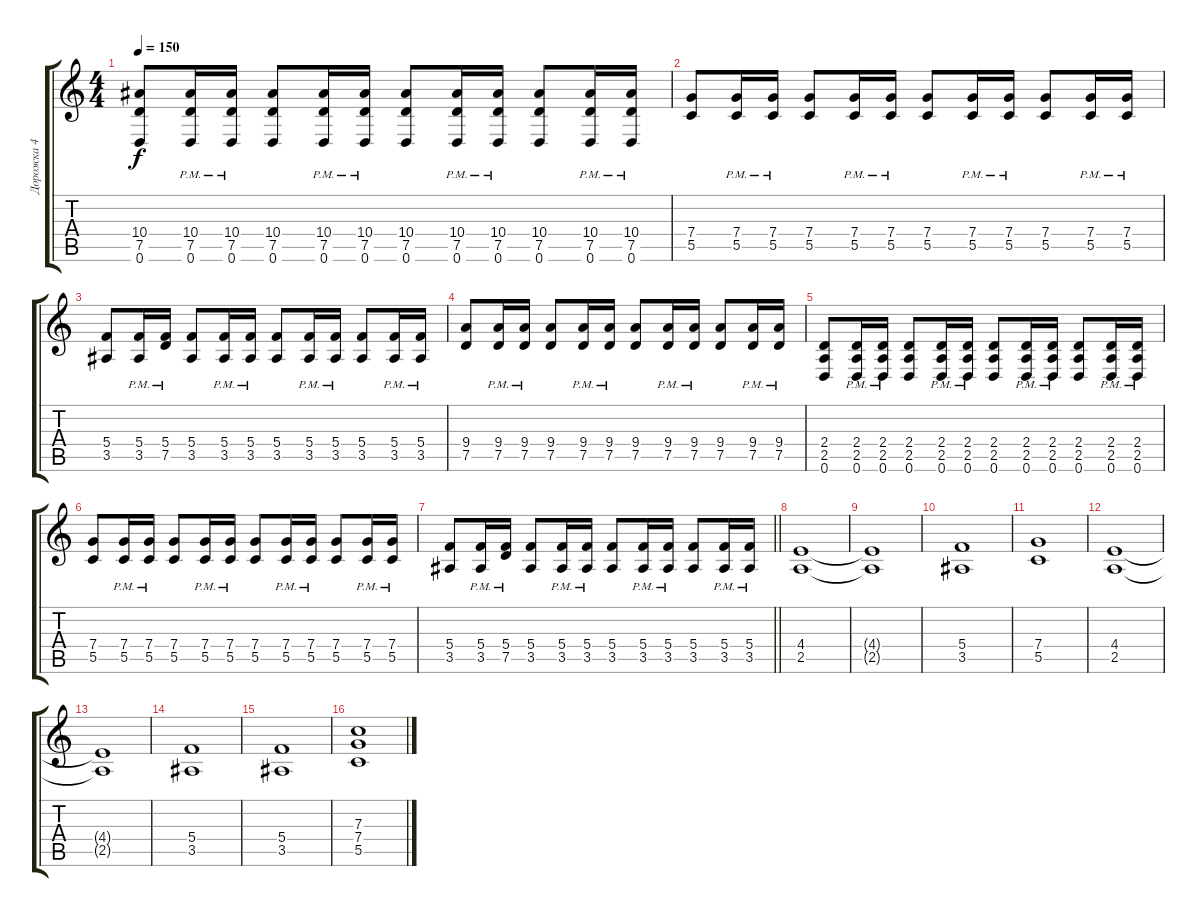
\track ("Дорожка 4" "Дорожка 4") {instrument distortionguitar}
\staff {score tabs}
\tuning (D4 A3 F3 C3 G2 D2) {hide}
\ts (4 4)
\tempo 150
\clef g2
\ks c
(10.4 7.5 0.6).8{dy f} (10.4{pm} 7.5{pm} 0.6{pm}).16 (10.4{pm} 7.5{pm} 0.6{pm}).16 (10.4 7.5 0.6).8 (10.4{pm} 7.5{pm} 0.6{pm}).16 (10.4{pm} 7.5{pm} 0.6{pm}).16 (10.4 7.5 0.6).8 (10.4{pm} 7.5{pm} 0.6{pm}).16 (10.4{pm} 7.5{pm} 0.6{pm}).16 (10.4 7.5 0.6).8 (10.4{pm} 7.5{pm} 0.6{pm}).16 (10.4{pm} 7.5{pm} 0.6{pm}).16 |
(7.4 5.5).8 (7.4{pm} 5.5{pm}).16 (7.4{pm} 5.5{pm}).16 (7.4 5.5).8 (7.4{pm} 5.5{pm}).16 (7.4{pm} 5.5{pm}).16 (7.4 5.5).8 (7.4{pm} 5.5{pm}).16 (7.4{pm} 5.5{pm}).16 (7.4 5.5).8 (7.4{pm} 5.5{pm}).16 (7.4{pm} 5.5{pm}).16 |
(5.4 3.5).8 (5.4{pm} 3.5{pm}).16 (5.4{pm} 7.5{pm}).16 (5.4 3.5).8 (5.4{pm} 3.5{pm}).16 (5.4{pm} 3.5{pm}).16 (5.4 3.5).8 (5.4{pm} 3.5{pm}).16 (5.4{pm} 3.5{pm}).16 (5.4 3.5).8 (5.4{pm} 3.5{pm}).16 (5.4{pm} 3.5{pm}).16 |
(9.4 7.5).8 (9.4{pm} 7.5{pm}).16 (9.4{pm} 7.5{pm}).16 (9.4 7.5).8 (9.4{pm} 7.5{pm}).16 (9.4{pm} 7.5{pm}).16 (9.4 7.5).8 (9.4{pm} 7.5{pm}).16 (9.4{pm} 7.5{pm}).16 (9.4 7.5).8 (9.4{pm} 7.5{pm}).16 (9.4{pm} 7.5{pm}).16 |
(2.4 2.5 0.6).8 (2.4{pm} 2.5{pm} 0.6{pm}).16 (2.4{pm} 2.5{pm} 0.6{pm}).16 (2.4 2.5 0.6).8 (2.4{pm} 2.5{pm} 0.6{pm}).16 (2.4{pm} 2.5{pm} 0.6{pm}).16 (2.4 2.5 0.6).8 (2.4{pm} 2.5{pm} 0.6{pm}).16 (2.4{pm} 2.5{pm} 0.6{pm}).16 (2.4 2.5 0.6).8 (2.4{pm} 2.5{pm} 0.6{pm}).16 (2.4{pm} 2.5{pm} 0.6{pm}).16 |
(7.4 5.5).8 (7.4{pm} 5.5{pm}).16 (7.4{pm} 5.5{pm}).16 (7.4 5.5).8 (7.4{pm} 5.5{pm}).16 (7.4{pm} 5.5{pm}).16 (7.4 5.5).8 (7.4{pm} 5.5{pm}).16 (7.4{pm} 5.5{pm}).16 (7.4 5.5).8 (7.4{pm} 5.5{pm}).16 (7.4{pm} 5.5{pm}).16 |
\barLineRight lightlight
(5.4 3.5).8 (5.4{pm} 3.5{pm}).16 (5.4{pm} 7.5{pm}).16 (5.4 3.5).8 (5.4{pm} 3.5{pm}).16 (5.4{pm} 3.5{pm}).16 (5.4 3.5).8 (5.4{pm} 3.5{pm}).16 (5.4{pm} 3.5{pm}).16 (5.4 3.5).8 (5.4{pm} 3.5{pm}).16 (5.4{pm} 3.5{pm}).16 |
(4.4 2.5).1 |
(4.4{t} 2.5{t}).1 |
(5.4 3.5).1 |
(7.4 5.5).1 |
(4.4 2.5).1 |
(4.4{t} 2.5{t}).1 |
(5.4 3.5).1 |
(5.4 3.5).1 |
(7.3 7.4 5.5).1
